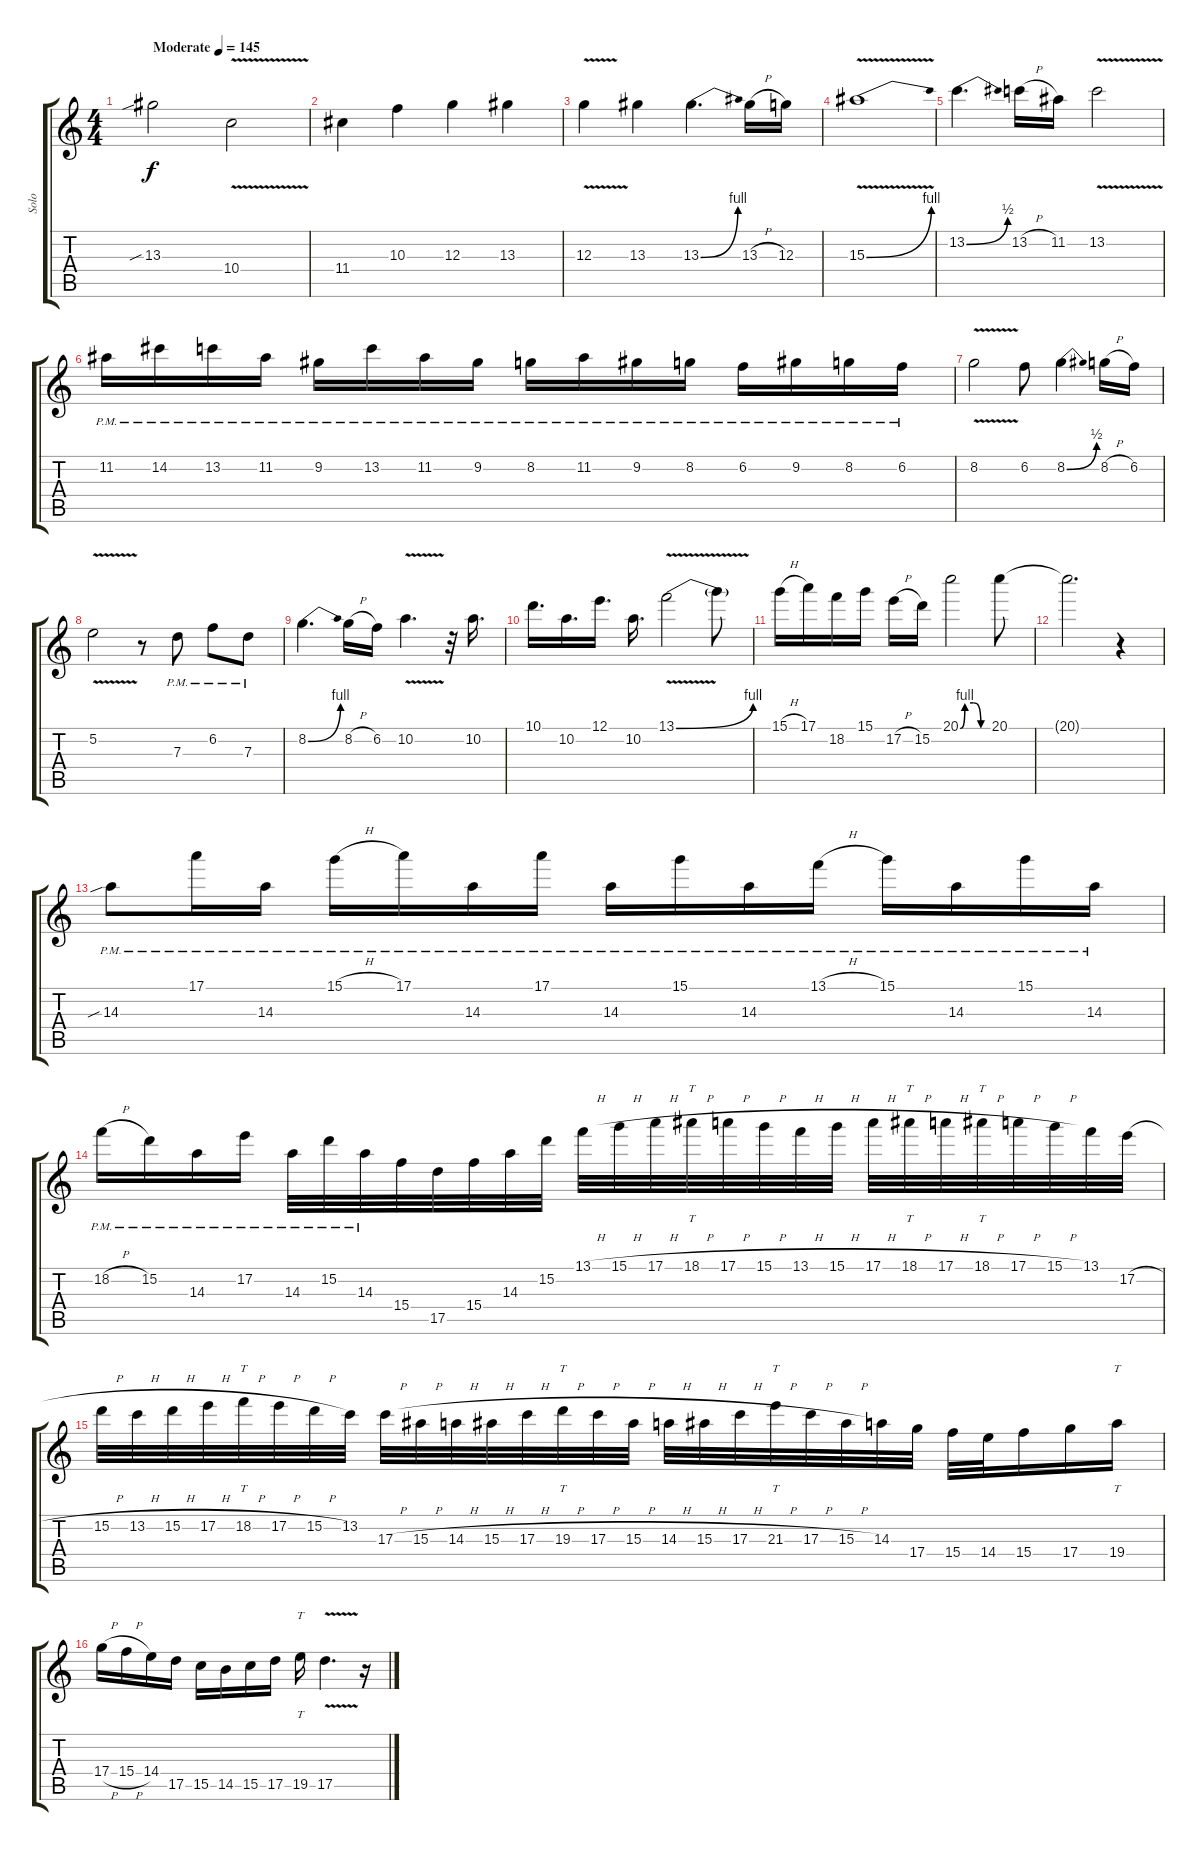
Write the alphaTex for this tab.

\track ("Solo" "Solo") {instrument overdrivenguitar}
\staff {score tabs}
\tuning (E4 B3 G3 D3 A2 E2) {hide}
\ts (4 4)
\tempo (145 "Moderate")
\clef g2
\ks c
13.3{sib}.2{dy f instrument overdrivenguitar} 10.4{v}.2 |
11.4.4 10.3.4 12.3.4 13.3.4 |
12.3{v}.4 13.3.4 13.3{be (bend 0 0 60 4)}.4{d} 13.3{h}.16 12.3.16 |
15.3{be (bend 0 0 60 4) v}.1 |
13.2{be (bend 0 0 60 2)}.4{d} 13.2{h}.16 11.2.16 13.2{v}.2 |
11.2{pm}.16 14.2{pm}.16 13.2{pm}.16 11.2{pm}.16 9.2{pm}.16 13.2{pm}.16 11.2{pm}.16 9.2{pm}.16 8.2{pm}.16 11.2{pm}.16 9.2{pm}.16 8.2{pm}.16 6.2{pm}.16 9.2{pm}.16 8.2{pm}.16 6.2{pm}.16 |
8.2{v}.2 6.2.8 8.2{be (bend 0 0 60 2)}.4 8.2{h}.16 6.2.16 |
5.2{v}.2 r.8 7.3{pm}.8 6.2{pm}.8 7.3{pm}.8 |
8.2{be (bend 0 0 60 4)}.4{d} 8.2{h}.16 6.2.16 10.2{v}.4{d} r.32 10.2.16{d} |
10.1.16{d} 10.2.16{d} 12.1.16{d} 10.2.16{d} 13.1{be (bend 0 0 60 4) v}.2 13.1{t}.8 |
15.1{h}.16 17.1.16 18.2.16 15.1.16 17.2{h}.16 15.2.16 20.1{be (custom 0 0 10 4 29 4 45 0 60 0)}.2 20.1.8 |
20.1{t}.2{d} r.4 |
14.3{sib pm}.8 17.1{pm}.16 14.3{pm}.16 15.1{h pm}.16 17.1{pm}.16 14.3{pm}.16 17.1{pm}.16 14.3{pm}.16 15.1{pm}.16 14.3{pm}.16 13.1{h pm}.16 15.1{pm}.16 14.3{pm}.16 15.1{pm}.16 14.3{pm}.16 |
18.2{h pm}.16 15.2{pm}.16 14.3{pm}.16 17.2{pm}.16 14.3{pm}.32 15.2{pm}.32 14.3{pm}.32 15.4.32 17.5.32 15.4.32 14.3.32 15.2.32 13.1{h}.32 15.1{h}.32 17.1{h}.32 18.1{h}.32{tt} 17.1{h}.32 15.1{h}.32 13.1{h}.32 15.1{h}.32 17.1{h}.32 18.1{h}.32{tt} 17.1{h}.32 18.1{h}.32{tt} 17.1{h}.32 15.1{h}.32 13.1.32 17.2{h}.32 |
15.2{h}.32 13.2{h}.32 15.2{h}.32 17.2{h}.32 18.2{h}.32{tt} 17.2{h}.32 15.2{h}.32 13.2.32 17.3{h}.32 15.3{h}.32 14.3{h}.32 15.3{h}.32 17.3{h}.32 19.3{h}.32{tt} 17.3{h}.32 15.3{h}.32 14.3{h}.32 15.3{h}.32 17.3{h}.32 21.3{h}.32{tt} 17.3{h}.32 15.3{h}.32 14.3.32 17.4.32 15.4.32 14.4.32 15.4.16 17.4.16 19.4.16{tt} |
17.4{h}.16 15.4{h}.16 14.4{h}.16 17.5.16 15.5.16 14.5.16 15.5.16 17.5.16 19.5.16{tt} 17.5{v}.4{d} r.16
